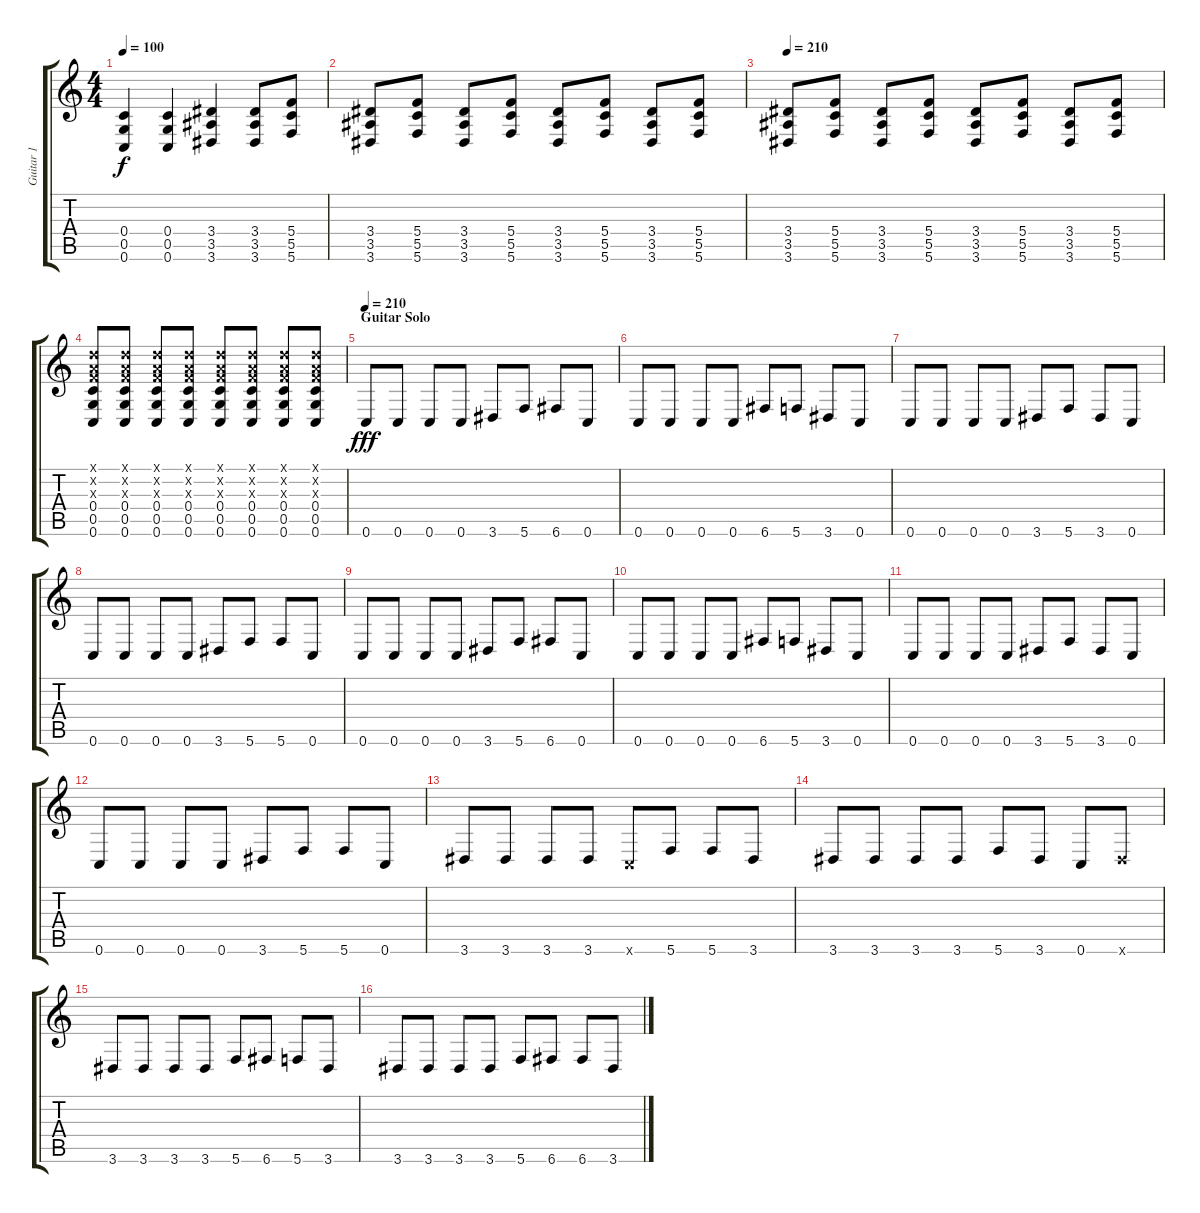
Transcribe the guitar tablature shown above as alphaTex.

\track ("Guitar 1" "Guitar 1") {instrument overdrivenguitar}
\staff {score tabs}
\tuning (D4 A3 F3 C3 G2 C2) {hide}
\ts (4 4)
\tempo 100
\clef g2
\ks c
(0.4 0.5 0.6).4{dy f} (0.4 0.5 0.6).4 (3.4 3.5 3.6).4 (3.4 3.5 3.6).8 (5.4 5.5 5.6).8 |
(3.4 3.5 3.6).8 (5.4 5.5 5.6).8 (3.4 3.5 3.6).8 (5.4 5.5 5.6).8 (3.4 3.5 3.6).8 (5.4 5.5 5.6).8 (3.4 3.5 3.6).8 (5.4 5.5 5.6).8 |
\tempo 210
(3.4 3.5 3.6).8 (5.4 5.5 5.6).8 (3.4 3.5 3.6).8 (5.4 5.5 5.6).8 (3.4 3.5 3.6).8 (5.4 5.5 5.6).8 (3.4 3.5 3.6).8 (5.4 5.5 5.6).8 |
(0.1{x} 0.2{x} 0.3{x} 0.4 0.5 0.6).8 (0.1{x} 0.2{x} 0.3{x} 0.4 0.5 0.6).8 (0.1{x} 0.2{x} 0.3{x} 0.4 0.5 0.6).8 (0.1{x} 0.2{x} 0.3{x} 0.4 0.5 0.6).8 (0.1{x} 0.2{x} 0.3{x} 0.4 0.5 0.6).8 (0.1{x} 0.2{x} 0.3{x} 0.4 0.5 0.6).8 (0.1{x} 0.2{x} 0.3{x} 0.4 0.5 0.6).8 (0.1{x} 0.2{x} 0.3{x} 0.4 0.5 0.6).8 |
\section ("" "Guitar Solo")
\tempo 210
0.6.8{dy fff} 0.6.8 0.6.8 0.6.8 3.6.8 5.6.8 6.6.8 0.6.8 |
0.6.8 0.6.8 0.6.8 0.6.8 6.6.8 5.6.8 3.6.8 0.6.8 |
0.6.8 0.6.8 0.6.8 0.6.8 3.6.8 5.6.8 3.6.8 0.6.8 |
0.6.8 0.6.8 0.6.8 0.6.8 3.6.8 5.6.8 5.6.8 0.6.8 |
0.6.8 0.6.8 0.6.8 0.6.8 3.6.8 5.6.8 6.6.8 0.6.8 |
0.6.8 0.6.8 0.6.8 0.6.8 6.6.8 5.6.8 3.6.8 0.6.8 |
0.6.8 0.6.8 0.6.8 0.6.8 3.6.8 5.6.8 3.6.8 0.6.8 |
0.6.8 0.6.8 0.6.8 0.6.8 3.6.8 5.6.8 5.6.8 0.6.8 |
3.6.8 3.6.8 3.6.8 3.6.8 0.6{x}.8 5.6.8 5.6.8 3.6.8 |
3.6.8 3.6.8 3.6.8 3.6.8 5.6.8 3.6.8 0.6.8 3.6{x}.8 |
3.6.8 3.6.8 3.6.8 3.6.8 5.6.8 6.6.8 5.6.8 3.6.8 |
3.6.8 3.6.8 3.6.8 3.6.8 5.6.8 6.6.8 6.6.8 3.6.8
